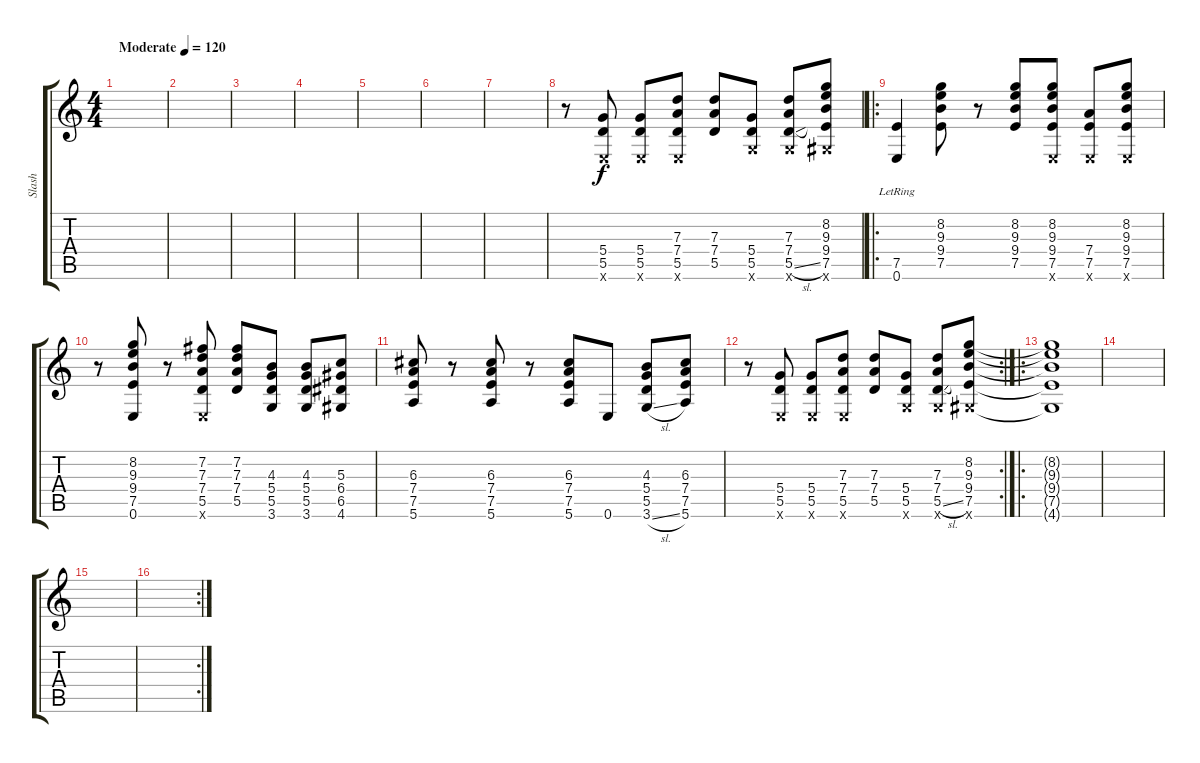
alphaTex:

\track ("Slash " "Slash ") {instrument distortionguitar}
\staff {score tabs}
\tuning (E4 B3 G3 D3 A2 E2) {hide}
\ts (4 4)
\tempo (120 "Moderate")
\clef g2
\ks c
|
|
|
|
|
|
|
r.8 (5.4 5.5 0.6{x}).8 (5.4 5.5 0.6{x}).8 (7.3 7.4 5.5 0.6{x}).8 (7.3 7.4 5.5).8 (5.4 5.5 3.6{x}).8 (7.3 7.4 5.5{sl} 3.6{x}).8 (8.2 9.3 9.4 7.5 4.6{x}).8 |
\ro
(7.5 0.6{lr}).4 (8.2 9.3 9.4 7.5).8 r.8 (8.2 9.3 9.4 7.5).8 (8.2 9.3 9.4 7.5 0.6{x}).8 (7.4 7.5 0.6{x}).8 (8.2 9.3 9.4 7.5 0.6{x}).8 |
r.8 (8.2 9.3 9.4 7.5 0.6).8 r.8 (7.2 7.3 7.4 5.5 0.6{x}).8 (7.2 7.3 7.4 5.5).8 (4.3 5.4 5.5 3.6).8 (4.3 5.4 5.5 3.6).8 (5.3 6.4 6.5 4.6).8 |
(6.3 7.4 7.5 5.6).8 r.8 (6.3 7.4 7.5 5.6).8 r.8 (6.3 7.4 7.5 5.6).8 0.6.8 (4.3 5.4 5.5 3.6{sl}).8 (6.3 7.4 7.5 5.6).8 |
\rc 2
r.8 (5.4 5.5 0.6{x}).8 (5.4 5.5 0.6{x}).8 (7.3 7.4 5.5 0.6{x}).8 (7.3 7.4 5.5).8 (5.4 5.5 3.6{x}).8 (7.3 7.4 5.5{sl} 3.6{x}).8 (8.2 9.3 9.4 7.5 4.6{x}).8 |
\ro
(8.2{t} 9.3{t} 9.4{t} 7.5{t} 4.6{t}).1 |
|
|
\rc 2
